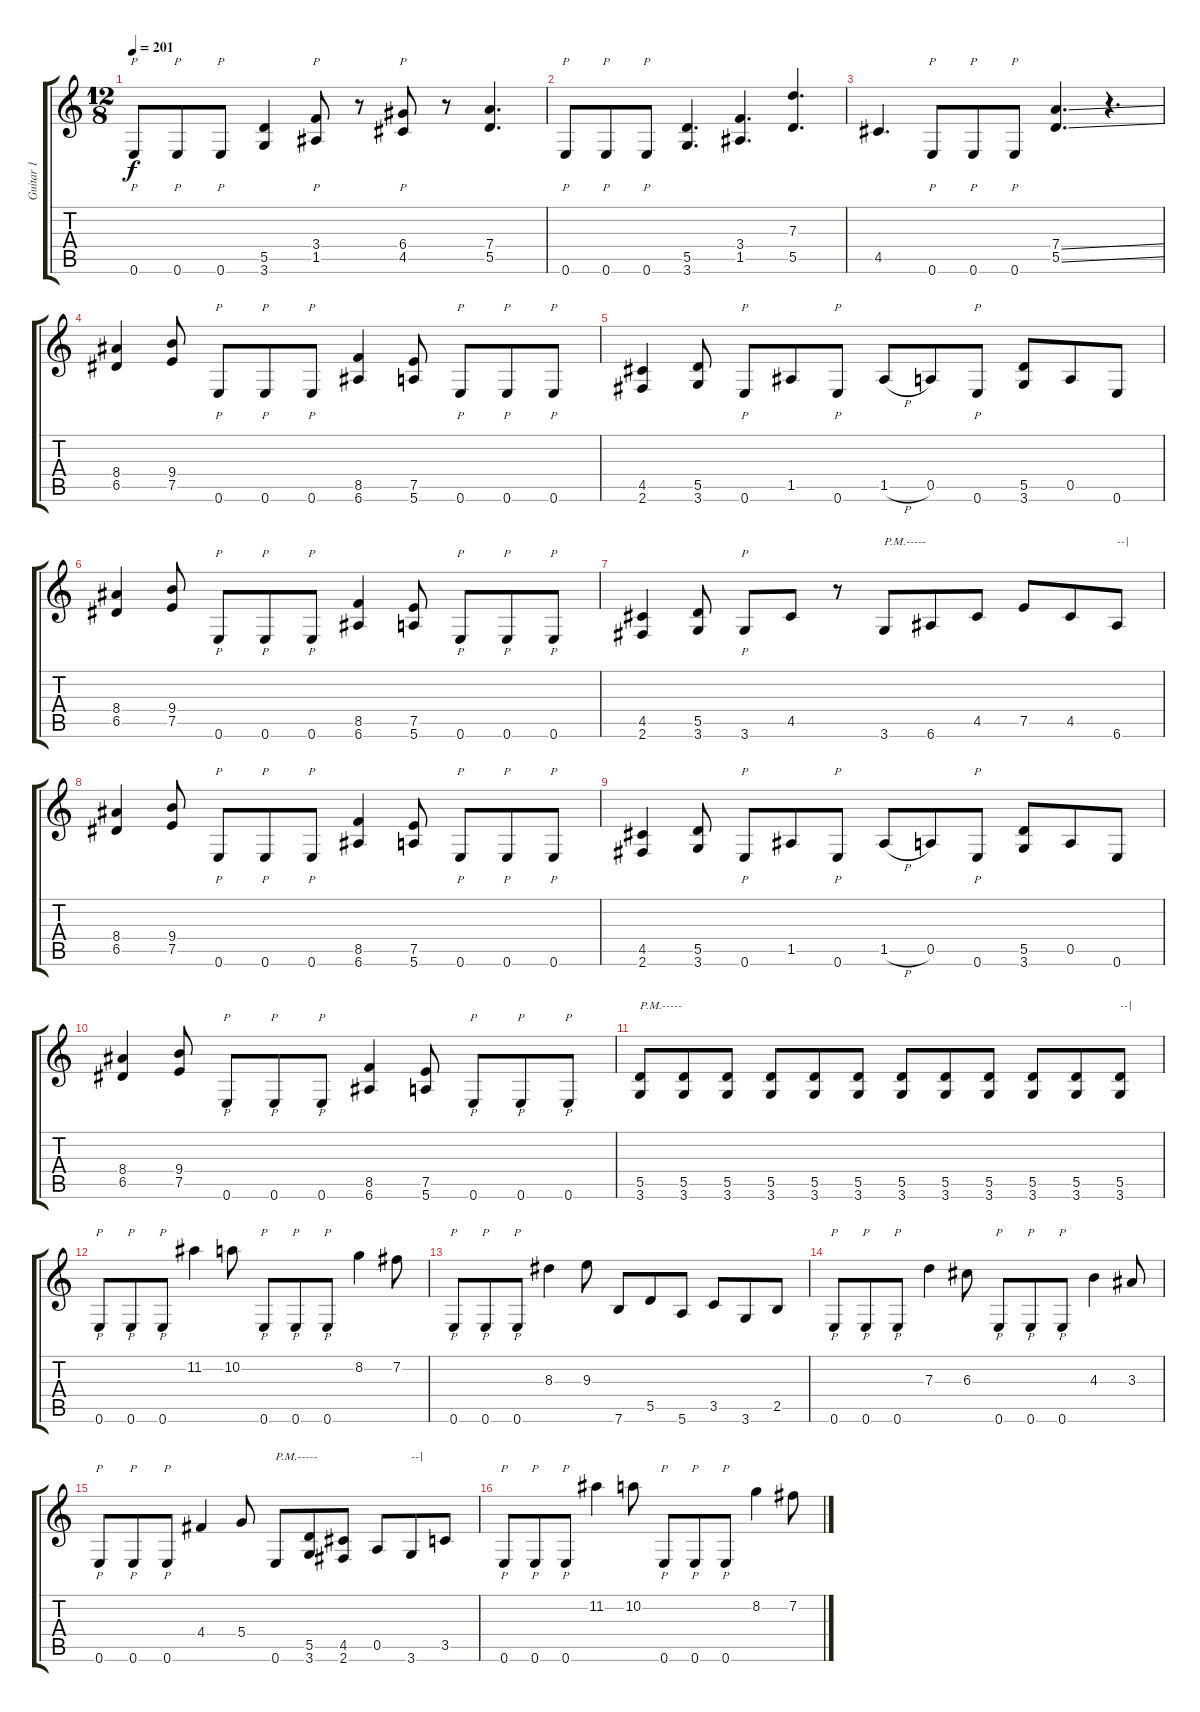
\track ("Guitar 1" "Guitar 1") {instrument overdrivenguitar}
\staff {score tabs}
\tuning (E4 B3 G3 D3 A2 E2) {hide}
\ts (12 8)
\tempo 201
\clef g2
\ks c
0.6.8{p dy f} 0.6.8{p} 0.6.8{p} (5.5 3.6).4 (3.4 1.5).8{p} r.8 (6.4 4.5).8{p} r.8 (7.4 5.5).4{d} |
0.6.8{p} 0.6.8{p} 0.6.8{p} (5.5 3.6).4{d} (3.4 1.5).4{d} (7.3 5.5).4{d} |
4.5.4{d} 0.6.8{p} 0.6.8{p} 0.6.8{p} (7.4{ss} 5.5{ss}).4{d} r.4{d} |
(8.4 6.5).4 (9.4 7.5).8 0.6.8{p} 0.6.8{p} 0.6.8{p} (8.5 6.6).4 (7.5 5.6).8 0.6.8{p} 0.6.8{p} 0.6.8{p} |
(4.5 2.6).4 (5.5 3.6).8 0.6.8{p} 1.5.8 0.6.8{p} 1.5{h}.8 0.5.8 0.6.8{p} (5.5 3.6).8 0.5.8 0.6.8 |
(8.4 6.5).4 (9.4 7.5).8 0.6.8{p} 0.6.8{p} 0.6.8{p} (8.5 6.6).4 (7.5 5.6).8 0.6.8{p} 0.6.8{p} 0.6.8{p} |
(4.5 2.6).4 (5.5 3.6).8 3.6.8{p} 4.5.8 r.8 3.6.8{txt "P.M.-----"} 6.6.8 4.5.8 7.5.8 4.5.8 6.6.8{txt "--|"} |
(8.4 6.5).4 (9.4 7.5).8 0.6.8{p} 0.6.8{p} 0.6.8{p} (8.5 6.6).4 (7.5 5.6).8 0.6.8{p} 0.6.8{p} 0.6.8{p} |
(4.5 2.6).4 (5.5 3.6).8 0.6.8{p} 1.5.8 0.6.8{p} 1.5{h}.8 0.5.8 0.6.8{p} (5.5 3.6).8 0.5.8 0.6.8 |
(8.4 6.5).4 (9.4 7.5).8 0.6.8{p} 0.6.8{p} 0.6.8{p} (8.5 6.6).4 (7.5 5.6).8 0.6.8{p} 0.6.8{p} 0.6.8{p} |
(5.5 3.6).8{txt "P.M.-----"} (5.5 3.6).8 (5.5 3.6).8 (5.5 3.6).8 (5.5 3.6).8 (5.5 3.6).8 (5.5 3.6).8 (5.5 3.6).8 (5.5 3.6).8 (5.5 3.6).8 (5.5 3.6).8 (5.5 3.6).8{txt "--|"} |
0.6.8{p} 0.6.8{p} 0.6.8{p} 11.2.4 10.2.8 0.6.8{p} 0.6.8{p} 0.6.8{p} 8.2.4 7.2.8 |
0.6.8{p} 0.6.8{p} 0.6.8{p} 8.3.4 9.3.8 7.6.8 5.5.8 5.6.8 3.5.8 3.6.8 2.5.8 |
0.6.8{p} 0.6.8{p} 0.6.8{p} 7.3.4 6.3.8 0.6.8{p} 0.6.8{p} 0.6.8{p} 4.3.4 3.3.8 |
0.6.8{p} 0.6.8{p} 0.6.8{p} 4.4.4 5.4.8 0.6.8{txt "P.M.-----"} (5.5 3.6).8 (4.5 2.6).8 0.5.8 3.6.8{txt "--|"} 3.5.8 |
0.6.8{p} 0.6.8{p} 0.6.8{p} 11.2.4 10.2.8 0.6.8{p} 0.6.8{p} 0.6.8{p} 8.2.4 7.2.8
